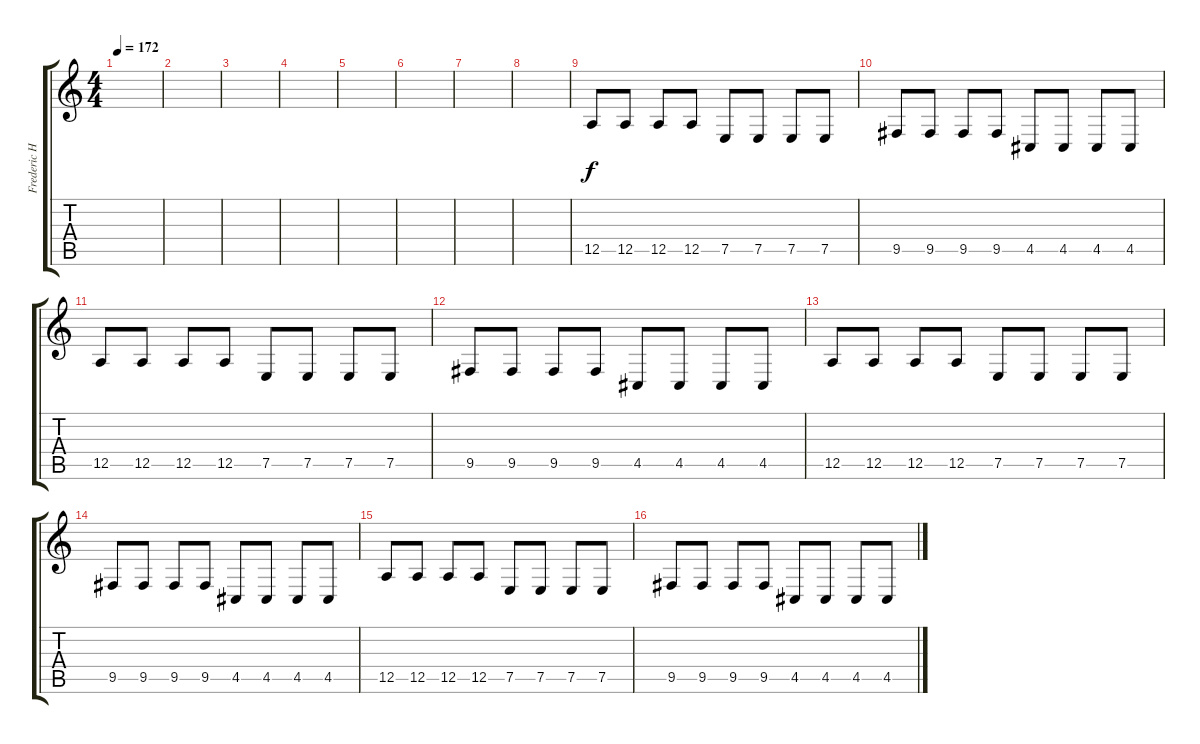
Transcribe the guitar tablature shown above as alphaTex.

\track ("Frederic Helmer" "Frederic H") {instrument stringensemble1}
\staff {score tabs}
\tuning (E4 B3 G3 D3 A2 E2) {hide}
\ts (4 4)
\tempo 172
\clef g2
\ks c
|
|
|
|
|
|
|
|
12.5.8 12.5.8 12.5.8 12.5.8 7.5.8 7.5.8 7.5.8 7.5.8 |
9.5.8 9.5.8 9.5.8 9.5.8 4.5.8 4.5.8 4.5.8 4.5.8 |
12.5.8 12.5.8 12.5.8 12.5.8 7.5.8 7.5.8 7.5.8 7.5.8 |
9.5.8 9.5.8 9.5.8 9.5.8 4.5.8 4.5.8 4.5.8 4.5.8 |
12.5.8 12.5.8 12.5.8 12.5.8 7.5.8 7.5.8 7.5.8 7.5.8 |
9.5.8 9.5.8 9.5.8 9.5.8 4.5.8 4.5.8 4.5.8 4.5.8 |
12.5.8 12.5.8 12.5.8 12.5.8 7.5.8 7.5.8 7.5.8 7.5.8 |
9.5.8 9.5.8 9.5.8 9.5.8 4.5.8 4.5.8 4.5.8 4.5.8
